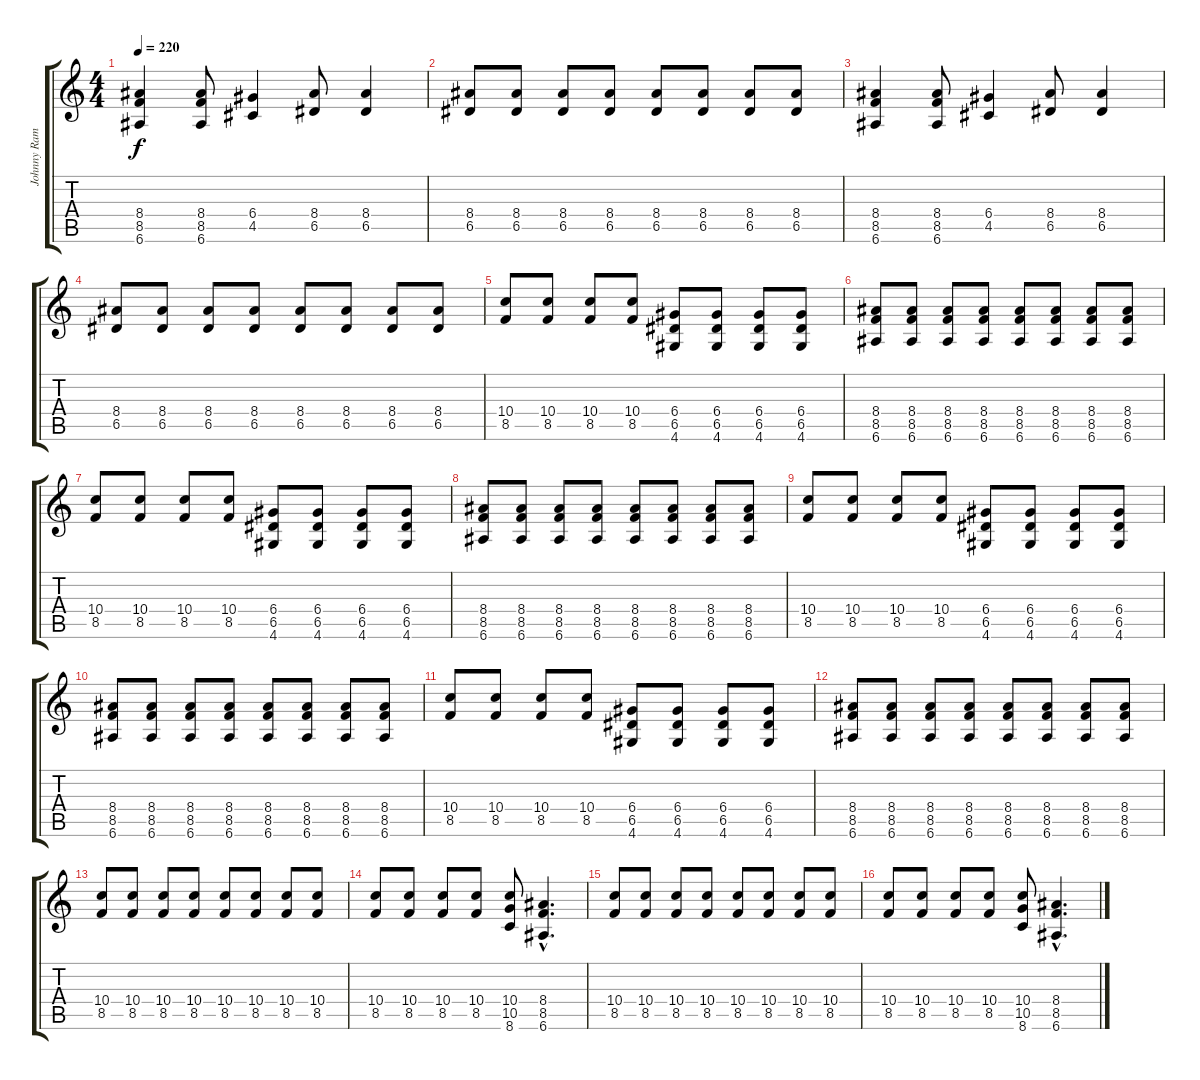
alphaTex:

\track ("Johnny Ramone" "Johnny Ram") {instrument distortionguitar}
\staff {score tabs}
\tuning (E4 B3 G3 D3 A2 E2) {hide}
\ts (4 4)
\tempo 220
\clef g2
\ks c
(8.4 8.5 6.6).4{dy f} (8.4 8.5 6.6).8 (6.4 4.5).4 (8.4 6.5).8 (8.4 6.5).4 |
(8.4 6.5).8 (8.4 6.5).8 (8.4 6.5).8 (8.4 6.5).8 (8.4 6.5).8 (8.4 6.5).8 (8.4 6.5).8 (8.4 6.5).8 |
(8.4 8.5 6.6).4 (8.4 8.5 6.6).8 (6.4 4.5).4 (8.4 6.5).8 (8.4 6.5).4 |
(8.4 6.5).8 (8.4 6.5).8 (8.4 6.5).8 (8.4 6.5).8 (8.4 6.5).8 (8.4 6.5).8 (8.4 6.5).8 (8.4 6.5).8 |
(10.4 8.5).8 (10.4 8.5).8 (10.4 8.5).8 (10.4 8.5).8 (6.4 6.5 4.6).8 (6.4 6.5 4.6).8 (6.4 6.5 4.6).8 (6.4 6.5 4.6).8 |
(8.4 8.5 6.6).8 (8.4 8.5 6.6).8 (8.4 8.5 6.6).8 (8.4 8.5 6.6).8 (8.4 8.5 6.6).8 (8.4 8.5 6.6).8 (8.4 8.5 6.6).8 (8.4 8.5 6.6).8 |
(10.4 8.5).8 (10.4 8.5).8 (10.4 8.5).8 (10.4 8.5).8 (6.4 6.5 4.6).8 (6.4 6.5 4.6).8 (6.4 6.5 4.6).8 (6.4 6.5 4.6).8 |
(8.4 8.5 6.6).8 (8.4 8.5 6.6).8 (8.4 8.5 6.6).8 (8.4 8.5 6.6).8 (8.4 8.5 6.6).8 (8.4 8.5 6.6).8 (8.4 8.5 6.6).8 (8.4 8.5 6.6).8 |
(10.4 8.5).8 (10.4 8.5).8 (10.4 8.5).8 (10.4 8.5).8 (6.4 6.5 4.6).8 (6.4 6.5 4.6).8 (6.4 6.5 4.6).8 (6.4 6.5 4.6).8 |
(8.4 8.5 6.6).8 (8.4 8.5 6.6).8 (8.4 8.5 6.6).8 (8.4 8.5 6.6).8 (8.4 8.5 6.6).8 (8.4 8.5 6.6).8 (8.4 8.5 6.6).8 (8.4 8.5 6.6).8 |
(10.4 8.5).8 (10.4 8.5).8 (10.4 8.5).8 (10.4 8.5).8 (6.4 6.5 4.6).8 (6.4 6.5 4.6).8 (6.4 6.5 4.6).8 (6.4 6.5 4.6).8 |
(8.4 8.5 6.6).8 (8.4 8.5 6.6).8 (8.4 8.5 6.6).8 (8.4 8.5 6.6).8 (8.4 8.5 6.6).8 (8.4 8.5 6.6).8 (8.4 8.5 6.6).8 (8.4 8.5 6.6).8 |
(10.4 8.5).8 (10.4 8.5).8 (10.4 8.5).8 (10.4 8.5).8 (10.4 8.5).8 (10.4 8.5).8 (10.4 8.5).8 (10.4 8.5).8 |
(10.4 8.5).8 (10.4 8.5).8 (10.4 8.5).8 (10.4 8.5).8 (10.4 10.5 8.6).8 (8.4{hac} 8.5{hac} 6.6{hac}).4{d} |
(10.4 8.5).8 (10.4 8.5).8 (10.4 8.5).8 (10.4 8.5).8 (10.4 8.5).8 (10.4 8.5).8 (10.4 8.5).8 (10.4 8.5).8 |
(10.4 8.5).8 (10.4 8.5).8 (10.4 8.5).8 (10.4 8.5).8 (10.4 10.5 8.6).8 (8.4{hac} 8.5{hac} 6.6{hac}).4{d}
